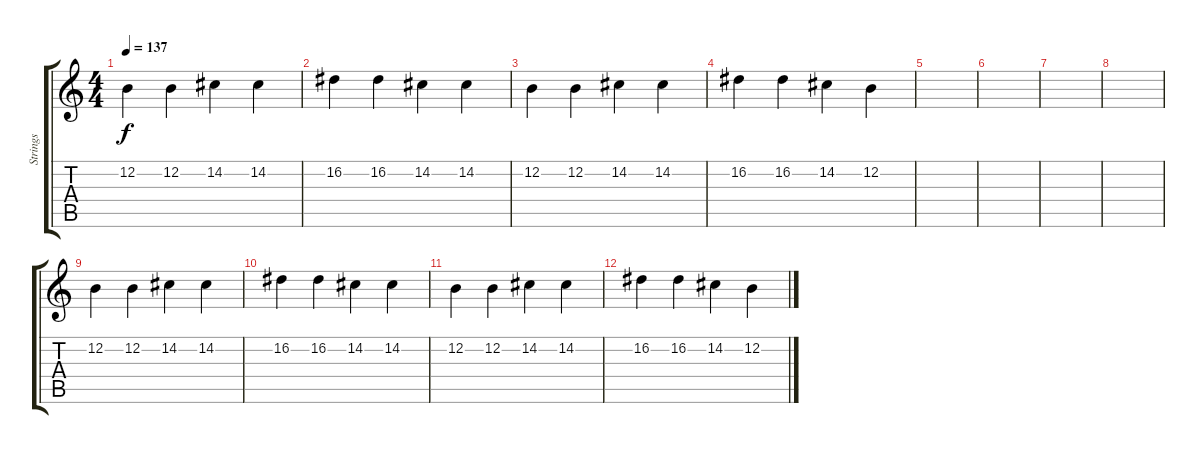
\track ("Strings" "Strings") {instrument synthstrings1}
\staff {score tabs}
\tuning (E4 B3 G3 D3 A2 E2) {hide}
\ts (4 4)
\tempo 137
\clef g2
\ks c
12.2.4{dy f} 12.2.4 14.2.4 14.2.4 |
16.2.4 16.2.4 14.2.4 14.2.4 |
12.2.4 12.2.4 14.2.4 14.2.4 |
16.2.4 16.2.4 14.2.4 12.2.4 |
|
|
|
|
12.2.4 12.2.4 14.2.4 14.2.4 |
16.2.4 16.2.4 14.2.4 14.2.4 |
12.2.4 12.2.4 14.2.4 14.2.4 |
16.2.4 16.2.4 14.2.4 12.2.4
